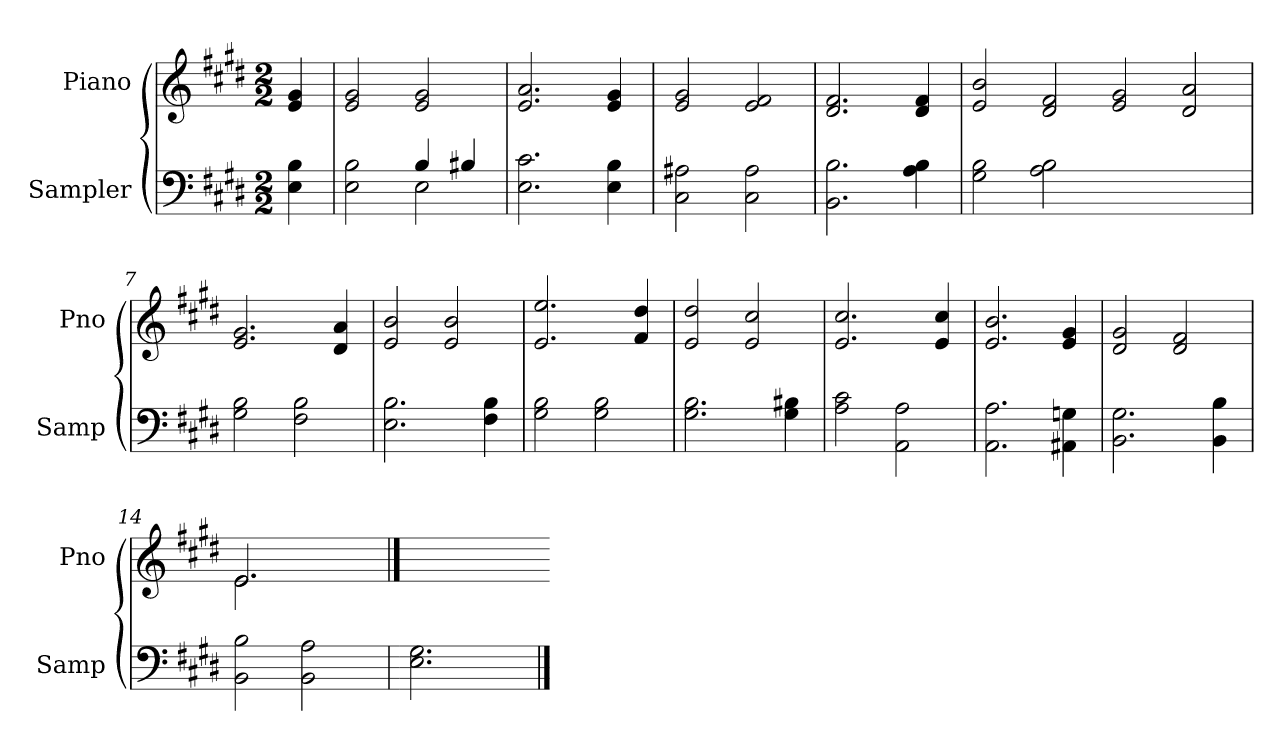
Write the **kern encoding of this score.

**kern	**kern
*part2	*part1
*staff2	*staff1
*I"Sampler	*I"Piano
*I'Samp	*I'Pno
*clefF4	*clefG2
*k[f#c#g#d#]	*k[f#c#g#d#]
*E:	*E:
*M2/2	*M2/2
=1	=1
4E 4B	4e 4g#
=2	=2
*^	*
2E 2B	2ryy	2e 2g#
4B/	2E	2e 2g#
4B#X/	.	.
*v	*v	*
=3	=3
2.E 2.c#	2.e 2.a
4E 4B	4e 4g#
=4	=4
2C# 2A#X	2e 2g#
2C# 2A#	2e 2f#
=5	=5
2.BB 2.B	2.d# 2.f#
4A 4B	4d# 4f#
=6	=6
2G# 2B	2e 2b
2A 2B	2d# 2f#
1ryy	2e 2g#
.	2d# 2a
=7	=7
2G# 2B	2.e 2.g#
2F# 2B	.
.	4d# 4a
=8	=8
2.E 2.B	2e 2b
.	2e 2b
4F# 4B	.
=9	=9
2G# 2B	2.e 2.ee
2G# 2B	.
.	4f# 4dd#
=10	=10
2.G# 2.B	2e 2dd#
.	2e 2cc#
4G# 4B#X	.
=11	=11
2A 2c#	2.e 2.cc#
2AA 2A	.
.	4e 4cc#
=12	=12
2.AA 2.A	2.e 2.b
4AA#X 4Gn	4e 4g#
=13	=13
2.BB 2.G#	2d# 2g#
.	2d# 2f#
4BB 4B	.
=14	=14
*	*^
2BB 2B	2.e/	2.e
2BB 2A	.	.
.	4ryy	4ryy
*	*v	*v
=	==
2.E 2.G#	1ryy
4ryy	.
==	=
*-	*-
